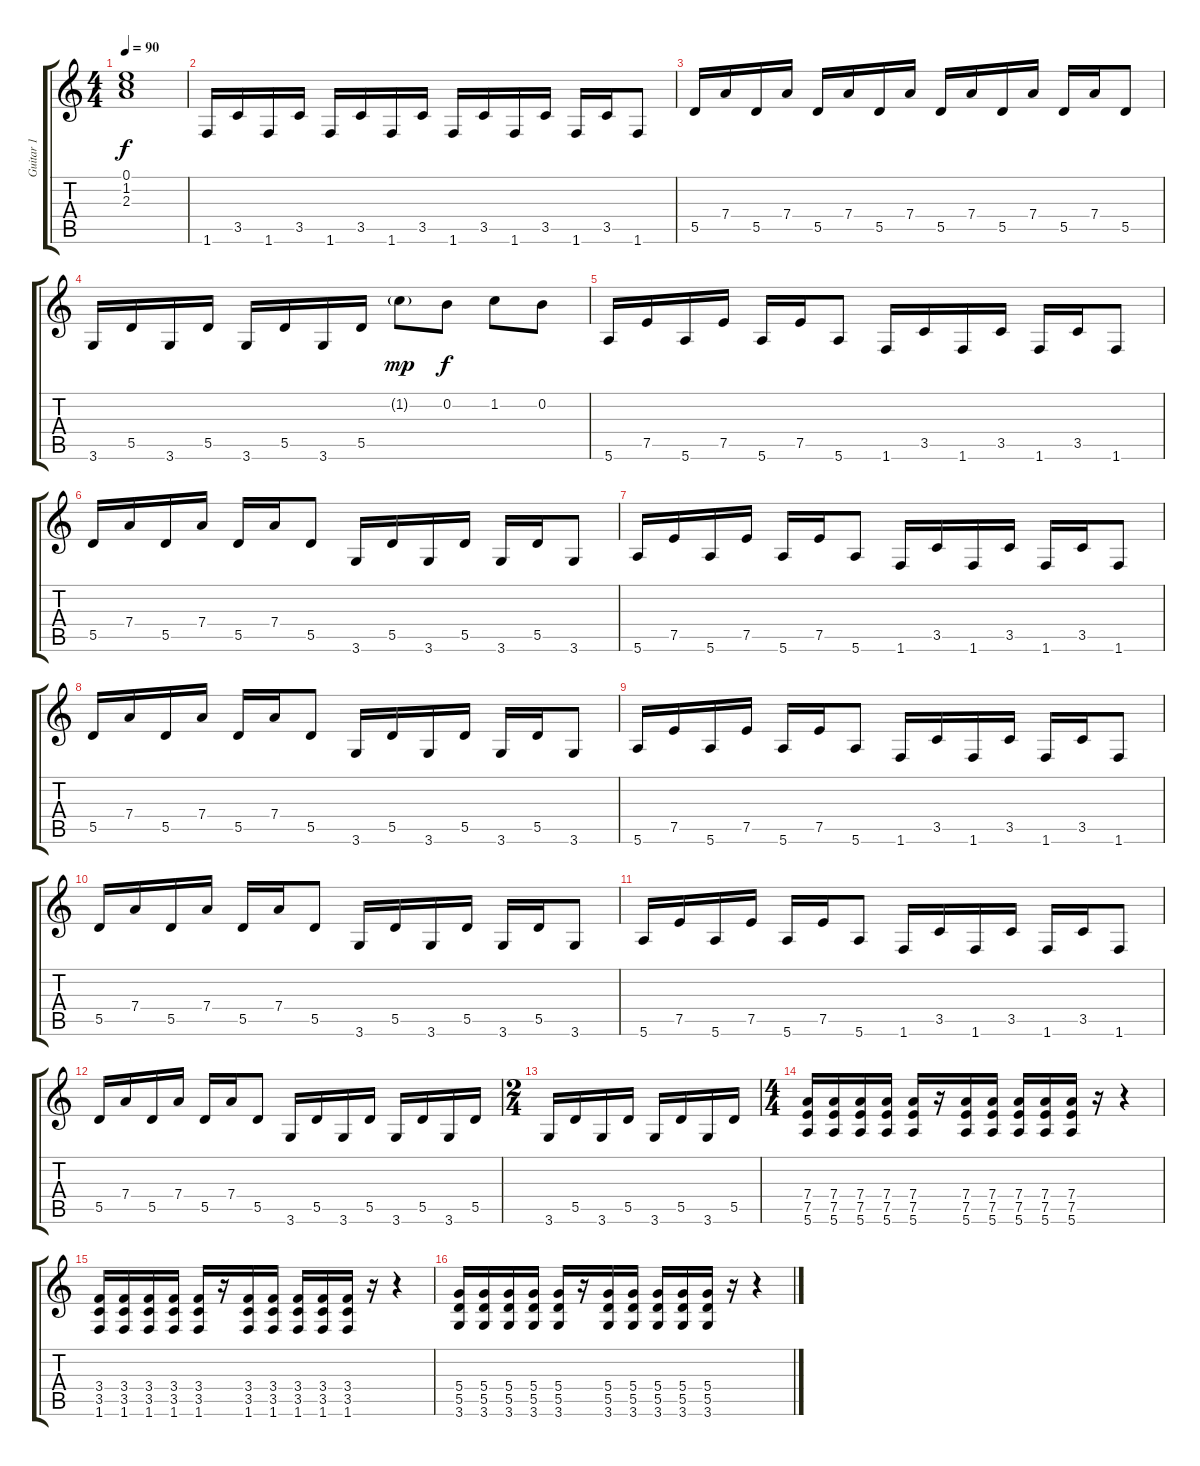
\track ("Guitar 1" "Guitar 1") {instrument acousticguitarnylon}
\staff {score tabs}
\tuning (E4 B3 G3 D3 A2 E2) {hide}
\ts (4 4)
\tempo 90
\clef g2
\ks c
(0.1 1.2 2.3).1{dy f} |
1.6.16{instrument acousticguitarnylon} 3.5.16 1.6.16 3.5.16 1.6.16 3.5.16 1.6.16 3.5.16 1.6.16 3.5.16 1.6.16 3.5.16 1.6.16 3.5.16 1.6.8 |
5.5.16 7.4.16 5.5.16 7.4.16 5.5.16 7.4.16 5.5.16 7.4.16 5.5.16 7.4.16 5.5.16 7.4.16 5.5.16 7.4.16 5.5.8 |
3.6.16 5.5.16 3.6.16 5.5.16 3.6.16 5.5.16 3.6.16 5.5.16 1.2{g}.8{dy mp instrument electricguitarclean} 0.2.8{dy f} 1.2.8 0.2.8 |
5.6.16{instrument acousticguitarnylon} 7.5.16 5.6.16 7.5.16 5.6.16 7.5.16 5.6.8 1.6.16 3.5.16 1.6.16 3.5.16 1.6.16 3.5.16 1.6.8 |
5.5.16 7.4.16 5.5.16 7.4.16 5.5.16 7.4.16 5.5.8 3.6.16 5.5.16 3.6.16 5.5.16 3.6.16 5.5.16 3.6.8 |
5.6.16 7.5.16 5.6.16 7.5.16 5.6.16 7.5.16 5.6.8 1.6.16 3.5.16 1.6.16 3.5.16 1.6.16 3.5.16 1.6.8 |
5.5.16 7.4.16 5.5.16 7.4.16 5.5.16 7.4.16 5.5.8 3.6.16 5.5.16 3.6.16 5.5.16 3.6.16 5.5.16 3.6.8 |
5.6.16 7.5.16 5.6.16 7.5.16 5.6.16 7.5.16 5.6.8 1.6.16 3.5.16 1.6.16 3.5.16 1.6.16 3.5.16 1.6.8 |
5.5.16 7.4.16 5.5.16 7.4.16 5.5.16 7.4.16 5.5.8 3.6.16 5.5.16 3.6.16 5.5.16 3.6.16 5.5.16 3.6.8 |
5.6.16 7.5.16 5.6.16 7.5.16 5.6.16 7.5.16 5.6.8 1.6.16 3.5.16 1.6.16 3.5.16 1.6.16 3.5.16 1.6.8 |
5.5.16 7.4.16 5.5.16 7.4.16 5.5.16 7.4.16 5.5.8 3.6.16 5.5.16 3.6.16 5.5.16 3.6.16 5.5.16 3.6.16 5.5.16 |
\ts (2 4)
3.6.16 5.5.16 3.6.16 5.5.16 3.6.16 5.5.16 3.6.16 5.5.16 |
\ts (4 4)
(7.4 7.5 5.6).16{instrument distortionguitar} (7.4 7.5 5.6).16 (7.4 7.5 5.6).16 (7.4 7.5 5.6).16 (7.4 7.5 5.6).16 r.16 (7.4 7.5 5.6).16 (7.4 7.5 5.6).16 (7.4 7.5 5.6).16 (7.4 7.5 5.6).16 (7.4 7.5 5.6).16 r.16 r.4 |
(3.4 3.5 1.6).16 (3.4 3.5 1.6).16 (3.4 3.5 1.6).16 (3.4 3.5 1.6).16 (3.4 3.5 1.6).16 r.16 (3.4 3.5 1.6).16 (3.4 3.5 1.6).16 (3.4 3.5 1.6).16 (3.4 3.5 1.6).16 (3.4 3.5 1.6).16 r.16 r.4 |
(5.4 5.5 3.6).16 (5.4 5.5 3.6).16 (5.4 5.5 3.6).16 (5.4 5.5 3.6).16 (5.4 5.5 3.6).16 r.16 (5.4 5.5 3.6).16 (5.4 5.5 3.6).16 (5.4 5.5 3.6).16 (5.4 5.5 3.6).16 (5.4 5.5 3.6).16 r.16 r.4
